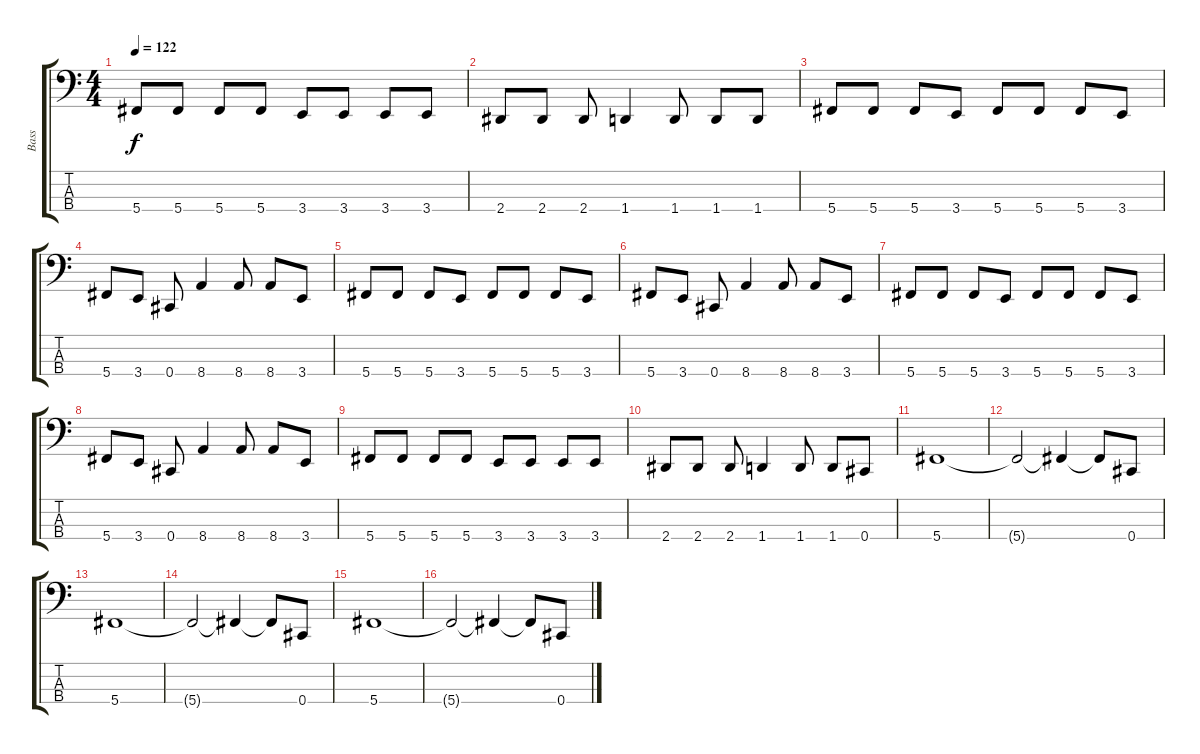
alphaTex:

\track ("Bass" "Bass") {instrument electricbasspick}
\staff {score tabs}
\tuning (Gb2 Db2 Ab1 Db1) {hide}
\ts (4 4)
\tempo 122
\clef f4
\ks c
5.4.8{dy f} 5.4.8 5.4.8 5.4.8 3.4.8 3.4.8 3.4.8 3.4.8 |
2.4.8 2.4.8 2.4.8 1.4.4 1.4.8 1.4.8 1.4.8 |
5.4.8 5.4.8 5.4.8 3.4.8 5.4.8 5.4.8 5.4.8 3.4.8 |
5.4.8 3.4.8 0.4.8 8.4.4 8.4.8 8.4.8 3.4.8 |
5.4.8 5.4.8 5.4.8 3.4.8 5.4.8 5.4.8 5.4.8 3.4.8 |
5.4.8 3.4.8 0.4.8 8.4.4 8.4.8 8.4.8 3.4.8 |
5.4.8 5.4.8 5.4.8 3.4.8 5.4.8 5.4.8 5.4.8 3.4.8 |
5.4.8 3.4.8 0.4.8 8.4.4 8.4.8 8.4.8 3.4.8 |
5.4.8 5.4.8 5.4.8 5.4.8 3.4.8 3.4.8 3.4.8 3.4.8 |
2.4.8 2.4.8 2.4.8 1.4.4 1.4.8 1.4.8 0.4.8 |
5.4.1 |
5.4{t}.2 5.4{t}.4 5.4{t}.8 0.4.8 |
5.4.1 |
5.4{t}.2 5.4{t}.4 5.4{t}.8 0.4.8 |
5.4.1 |
5.4{t}.2 5.4{t}.4 5.4{t}.8 0.4.8
